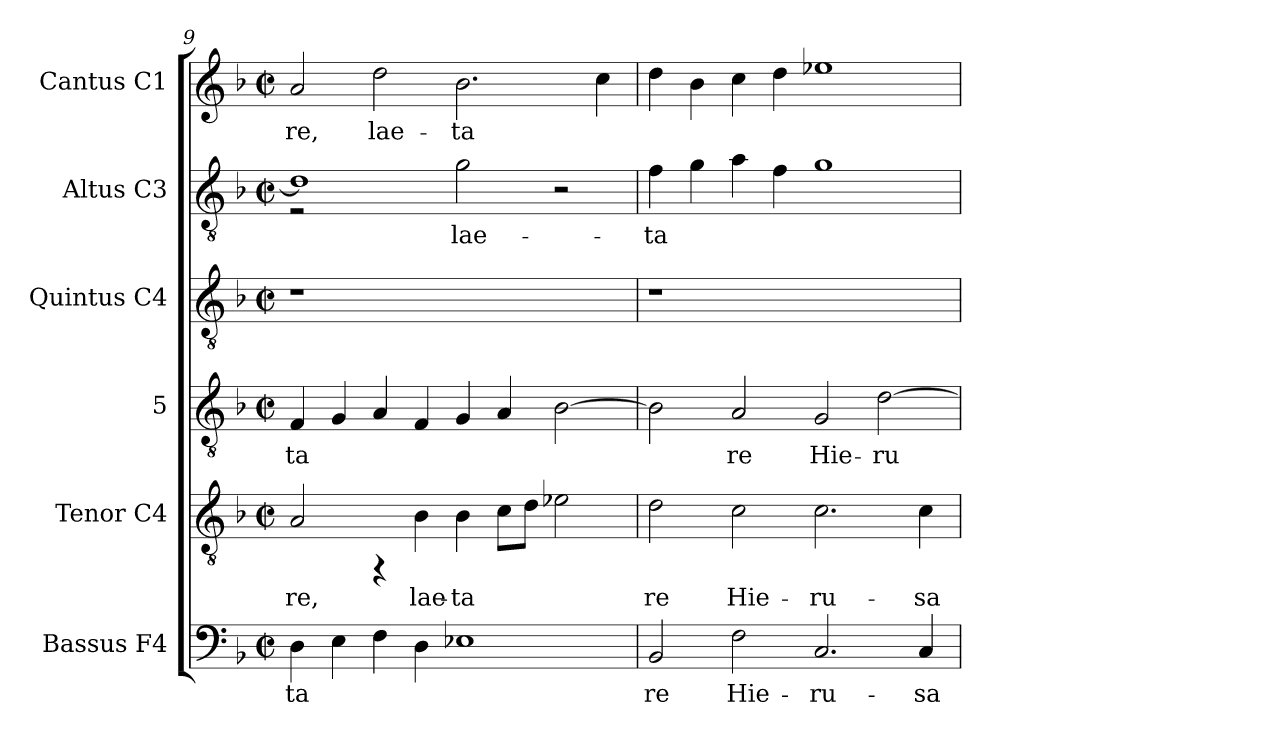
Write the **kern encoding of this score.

**kern	**text	**kern	**text	**kern	**text	**kern	**kern	**text	**kern	**text
*part6	*part6	*part5	*part5	*part4	*part4	*part3	*part2	*part2	*part1	*part1
*staff6	*staff6	*staff5	*staff5	*staff4	*staff4	*staff3	*staff2	*staff2	*staff1	*staff1
*I"Bassus  F4	*	*I"Tenor  C4	*	*I"5	*	*I"Quintus  C4	*I"Altus  C3	*	*I"Cantus  C1	*
*I'B	*	*I'T	*	*	*	*	*I'A	*	*I'C	*
*clefF4	*	*clefGv2	*	*clefGv2	*	*clefGv2	*clefGv2	*	*clefG2	*
*k[b-]	*	*k[b-]	*	*k[b-]	*	*k[b-]	*k[b-]	*	*k[b-]	*
*F:	*	*F:	*	*F:	*	*F:	*F:	*	*F:	*
*M2/2	*	*M2/2	*	*M2/2	*	*M2/2	*M2/2	*	*M2/2	*
*met(c|)	*	*met(c|)	*	*met(c|)	*	*met(c|)	*met(c|)	*	*met(c|)	*
=9	=9	=9	=9	=9	=9	=9	=9	=9	=9	=9
!	!LO:LY:b:cj	!	!LO:LY:b:cj	!	!LO:LY:b:cj	!	!	!	!	!LO:LY:b:cj
*	*	*	*	*	*	*	*^	*	*	*
4D\	-ta-	2A/	-re,	4F/	-ta-	1r	1d]	2r	.	2a/	-re,
!	!LO:LY:b:cj	!	!	!	!LO:LY:b:cj	!	!	!	!	!	!
4E\	--	.	.	4G/	--	.	.	.	.	.	.
!	!LO:LY:b:cj	!	!	!	!LO:LY:b:cj	!	!	!	!	!	!LO:LY:b:cj
4F\	--	4rFF	.	4A/	--	.	.	1.ryy	.	2dd\	lae-
!	!LO:LY:b:cj	!	!LO:LY:b:cj	!	!LO:LY:b:cj	!	!	!	!	!	!
4D\	--	4B-\	lae-	4F/	--	.	.	.	.	.	.
!	!LO:LY:b:cj	!	!LO:LY:b:cj	!	!LO:LY:b:cj	!	!	!	!LO:LY:b:cj	!	!LO:LY:b:cj
1E-X	--	4B-\	-ta-	4G/	--	1ryy	2g\	.	lae-	2.b-\	-ta-
!	!	!	!LO:LY:b:cj	!	!LO:LY:b:cj	!	!	!	!	!	!
.	.	8c\L	--	4A/	--	.	.	.	.	.	.
!	!	!	!LO:LY:b:cj	!	!	!	!	!	!	!	!
.	.	8d\J	--	.	.	.	.	.	.	.	.
!	!	!	!LO:LY:b:cj	!	!LO:LY:b:cj	!	!	!	!	!	!
.	.	2e-X\	--	[>2B-\	--	.	2r	.	.	.	.
!	!	!	!	!	!	!	!	!	!	!	!LO:LY:b:cj
.	.	.	.	.	.	.	.	.	.	4cc\	--
*	*	*	*	*	*	*	*v	*v	*	*	*
=10	=10	=10	=10	=10	=10	=10	=10	=10	=10	=10
!	!LO:LY:b:cj	!	!LO:LY:b:cj	!	!LO:LY:b:cj	!	!	!LO:LY:b:cj	!	!LO:LY:b:cj
2BB-/	-re	2d\	-re	2B-\]	--	1r	4f\	-ta-	4dd\	--
!	!	!	!	!	!	!	!	!LO:LY:b:cj	!	!LO:LY:b:cj
.	.	.	.	.	.	.	4g\	--	4b-\	--
!	!LO:LY:b:cj	!	!LO:LY:b:cj	!	!LO:LY:b:cj	!	!	!LO:LY:b:cj	!	!LO:LY:b:cj
2F\	Hie-	2c\	Hie-	2A/	-re	.	4a\	--	4cc\	--
!	!	!	!	!	!	!	!	!LO:LY:b:cj	!	!LO:LY:b:cj
.	.	.	.	.	.	.	4f\	--	4dd\	--
!	!LO:LY:b:cj	!	!LO:LY:b:cj	!	!LO:LY:b:cj	!	!	!LO:LY:b:cj	!	!LO:LY:b:cj
2.C/	-ru-	2.c\	-ru-	2G/	Hie-	1ryy	1g	--	1ee-X	--
!	!	!	!	!	!LO:LY:b:cj	!	!	!	!	!
.	.	.	.	[<2d\	-ru-	.	.	.	.	.
!	!LO:LY:b:cj	!	!LO:LY:b:cj	!	!	!	!	!	!	!
4C/	-sa-	4c\	-sa-	.	.	.	.	.	.	.
=	=	=	=	=	=	=	=	=	=	=
*-	*-	*-	*-	*-	*-	*-	*-	*-	*-	*-
